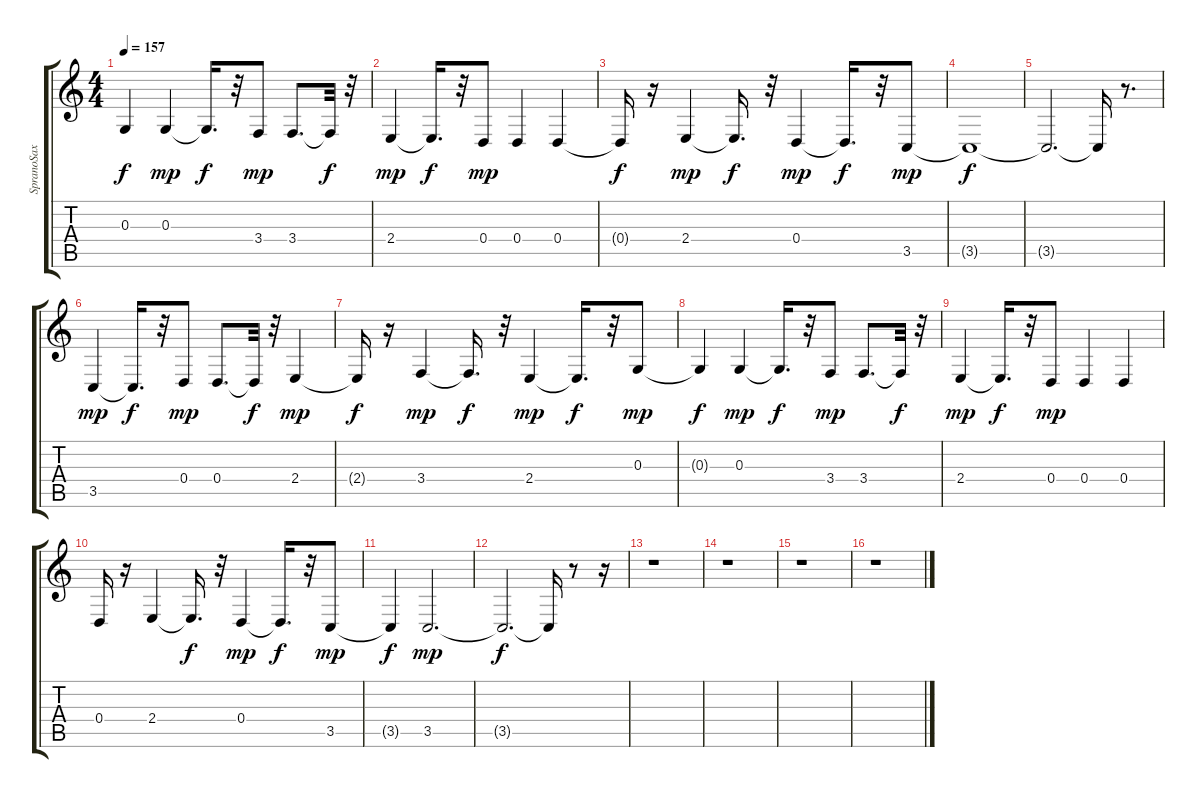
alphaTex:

\track ("SpranoSax           " "SpranoSax ") {instrument sopranosax}
\staff {score tabs}
\tuning (E4 B3 G3 D3 A2 E2) {hide}
\ts (4 4)
\tempo 157
\clef g2
\ks c
0.3{t}.4{dy f} 0.3.4{dy mp} 0.3{t}.16{d dy f} r.32 3.4.8{dy mp} 3.4.8{d} 3.4{t}.32{dy f} r.32 |
2.4.4{dy mp} 2.4{t}.16{d dy f} r.32 0.4.8{dy mp} 0.4.4 0.4.4 |
0.4{t}.16{dy f} r.16 2.4.4{dy mp} 2.4{t}.16{d dy f} r.32 0.4.4{dy mp} 0.4{t}.16{d dy f} r.32 3.5.8{dy mp} |
3.5{t}.1{dy f} |
3.5{t}.2{d} 3.5{t}.16 r.8{d} |
3.5.4{dy mp volume 13} 3.5{t}.16{d dy f} r.32 0.4.8{dy mp} 0.4.8{d} 0.4{t}.32{dy f} r.32 2.4.4{dy mp} |
2.4{t}.16{dy f} r.16 3.4.4{dy mp} 3.4{t}.16{d dy f} r.32 2.4.4{dy mp} 2.4{t}.16{d dy f} r.32 0.3.8{dy mp} |
0.3{t}.4{dy f} 0.3.4{dy mp} 0.3{t}.16{d dy f} r.32 3.4.8{dy mp} 3.4.8{d} 3.4{t}.32{dy f} r.32 |
2.4.4{dy mp} 2.4{t}.16{d dy f} r.32 0.4.8{dy mp} 0.4.4 0.4.4 |
0.4.16 r.16 2.4.4 2.4{t}.16{d dy f} r.32 0.4.4{dy mp} 0.4{t}.16{d dy f} r.32 3.5.8{dy mp} |
3.5{t}.4{dy f} 3.5.2{d dy mp} |
3.5{t}.2{d dy f} 3.5{t}.16 r.8 r.16 |
r.1 |
r.1 |
r.1 |
r.1
